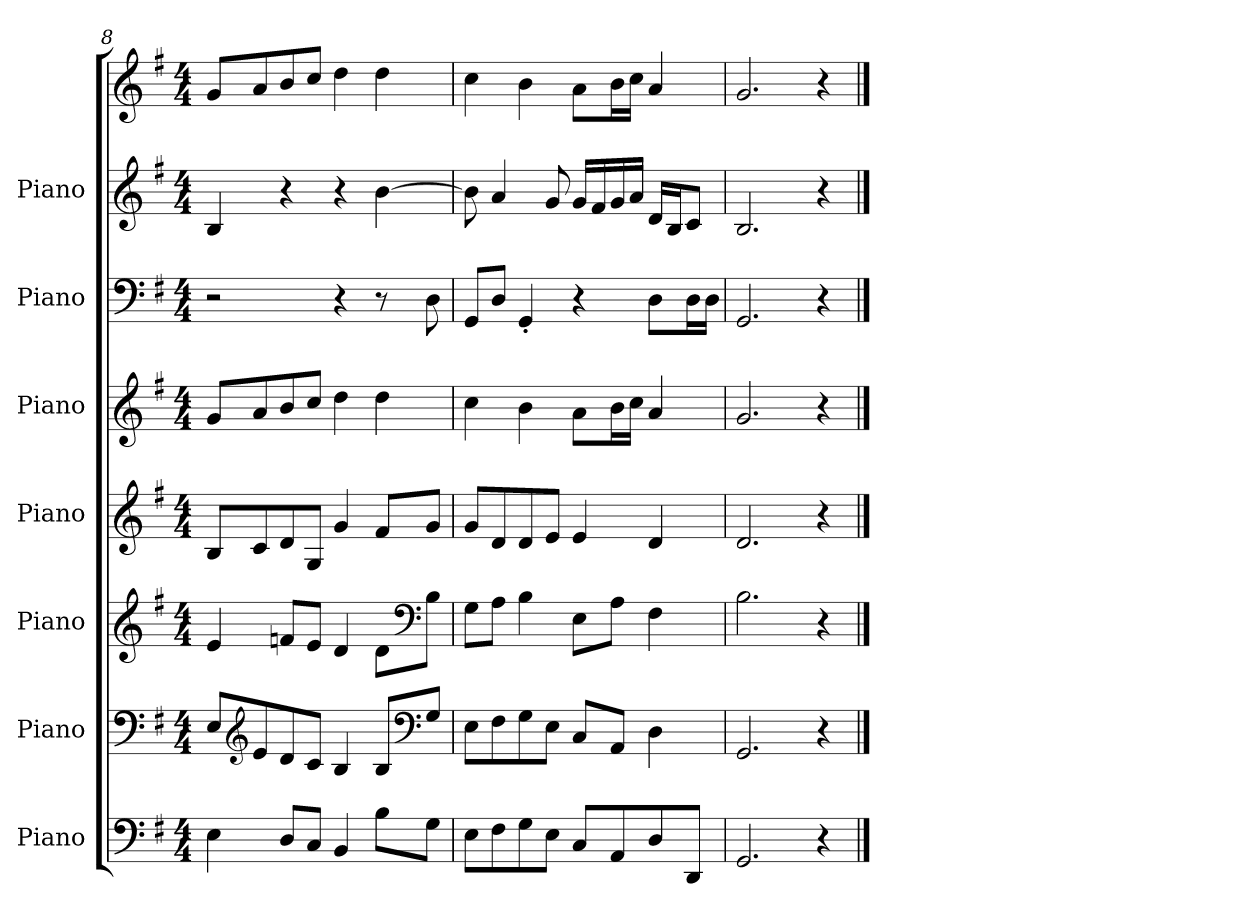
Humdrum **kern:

**kern	**kern	**kern	**kern	**kern	**kern	**kern	**kern
*part7	*part6	*part5	*part4	*part3	*part2	*part1	*part1
*staff8	*staff7	*staff6	*staff5	*staff4	*staff3	*staff2	*staff1
*I"Piano	*I"Piano	*I"Piano	*I"Piano	*I"Piano	*I"Piano	*I"Piano	*
*I'Pno.	*I'Pno.	*I'Pno.	*I'Pno.	*I'Pno.	*I'Pno.	*I'Pno.	*
!!LO:PB:g=z
*clefF4	*clefF4	*clefG2	*clefG2	*clefG2	*clefF4	*clefG2	*clefG2
*k[f#]	*k[f#]	*k[f#]	*k[f#]	*k[f#]	*k[f#]	*k[f#]	*k[f#]
*M4/4	*M4/4	*M4/4	*M4/4	*M4/4	*M4/4	*M4/4	*M4/4
=8	=8	=8	=8	=8	=8	=8	=8
4E\	8E/L	4e/	8B/L	8g/L	2r	4B/	8g/L
*	*clefG2	*	*	*	*	*	*
.	8e/	.	8c/	8a/	.	.	8a/
8D/L	8d/	8fn/L	8d/	8b/	.	4r	8b/
8C/J	8c/J	8e/J	8G/J	8cc/J	.	.	8cc/J
4BB/	4B/	4d/	4g/	4dd\	4r	4r	4dd\
8B\L	8B/L	8d\L	8f#/L	4dd\	8r	[4b\	4dd\
*	*clefF4	*clefF4	*	*	*	*	*
8G\J	8G/J	8B\J	8g/J	.	8D\	.	.
=9	=9	=9	=9	=9	=9	=9	=9
8E\L	8E\L	8G\L	8g/L	4cc\	8GG/L	8b\]	4cc\
8F#\	8F#\	8A\J	8d/	.	8D/J	4a/	.
8G\	8G\	4B\	8d/	4b\	4GG'/	.	4b\
8E\J	8E\J	.	8e/J	.	.	8g/	.
8C/L	8C/L	8E\L	4e/	8a\L	4r	16g/LL	8a\L
.	.	.	.	.	.	16f#/	.
8AA/	8AA/J	8A\J	.	16b\L	.	16g/	16b\L
.	.	.	.	16cc\JJ	.	16a/JJ	16cc\JJ
8D/	4D\	4F#\	4d/	4a/	8D\L	16d/LL	4a/
.	.	.	.	.	.	16B/J	.
8DD/J	.	.	.	.	16D\L	8c/J	.
.	.	.	.	.	16D\JJ	.	.
=10	=10	=10	=10	=10	=10	=10	=10
2.GG/	2.GG/	2.B\	2.d/	2.g/	2.GG/	2.B/	2.g/
4r	4r	4r	4r	4r	4r	4r	4r
==	==	==	==	==	==	==	==
*-	*-	*-	*-	*-	*-	*-	*-
